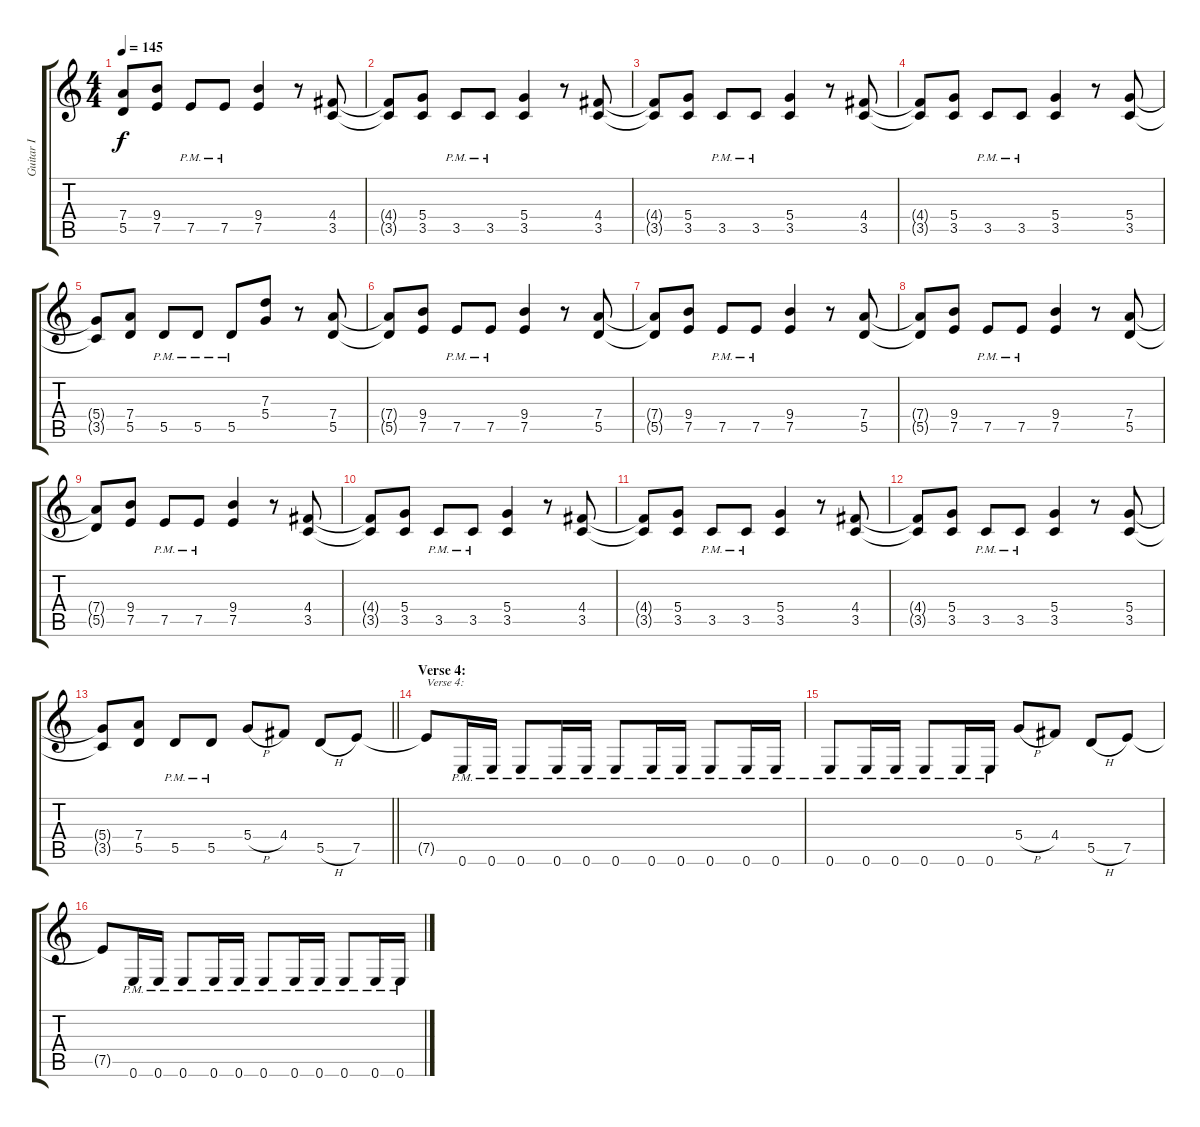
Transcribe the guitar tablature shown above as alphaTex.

\track ("Guitar I" "Guitar I") {instrument distortionguitar}
\staff {score tabs}
\tuning (E4 B3 G3 D3 A2 E2) {hide}
\ts (4 4)
\tempo 145
\clef g2
\ks c
(7.4{t} 5.5{t}).8{dy f} (9.4 7.5).8 7.5{pm}.8 7.5{pm}.8 (9.4 7.5).4 r.8 (4.4 3.5).8 |
(4.4{t} 3.5{t}).8 (5.4 3.5).8 3.5{pm}.8 3.5{pm}.8 (5.4 3.5).4 r.8 (4.4 3.5).8 |
(4.4{t} 3.5{t}).8 (5.4 3.5).8 3.5{pm}.8 3.5{pm}.8 (5.4 3.5).4 r.8 (4.4 3.5).8 |
(4.4{t} 3.5{t}).8 (5.4 3.5).8 3.5{pm}.8 3.5{pm}.8 (5.4 3.5).4 r.8 (5.4 3.5).8 |
(5.4{t} 3.5{t}).8 (7.4 5.5).8 5.5{pm}.8 5.5{pm}.8 5.5{pm}.8 (7.3 5.4).8 r.8 (7.4 5.5).8 |
(7.4{t} 5.5{t}).8 (9.4 7.5).8 7.5{pm}.8 7.5{pm}.8 (9.4 7.5).4 r.8 (7.4 5.5).8 |
(7.4{t} 5.5{t}).8 (9.4 7.5).8 7.5{pm}.8 7.5{pm}.8 (9.4 7.5).4 r.8 (7.4 5.5).8 |
(7.4{t} 5.5{t}).8 (9.4 7.5).8 7.5{pm}.8 7.5{pm}.8 (9.4 7.5).4 r.8 (7.4 5.5).8 |
(7.4{t} 5.5{t}).8 (9.4 7.5).8 7.5{pm}.8 7.5{pm}.8 (9.4 7.5).4 r.8 (4.4 3.5).8 |
(4.4{t} 3.5{t}).8 (5.4 3.5).8 3.5{pm}.8 3.5{pm}.8 (5.4 3.5).4 r.8 (4.4 3.5).8 |
(4.4{t} 3.5{t}).8 (5.4 3.5).8 3.5{pm}.8 3.5{pm}.8 (5.4 3.5).4 r.8 (4.4 3.5).8 |
(4.4{t} 3.5{t}).8 (5.4 3.5).8 3.5{pm}.8 3.5{pm}.8 (5.4 3.5).4 r.8 (5.4 3.5).8 |
\barLineRight lightlight
(5.4{t} 3.5{t}).8 (7.4 5.5).8 5.5{pm}.8 5.5{pm}.8 5.4{h}.8 4.4.8 5.5{h}.8 7.5.8 |
\section ("" "Verse 4:")
7.5{t}.8{txt "Verse 4:"} 0.6{pm}.16 0.6{pm}.16 0.6{pm}.8 0.6{pm}.16 0.6{pm}.16 0.6{pm}.8 0.6{pm}.16 0.6{pm}.16 0.6{pm}.8 0.6{pm}.16 0.6{pm}.16 |
0.6{pm}.8 0.6{pm}.16 0.6{pm}.16 0.6{pm}.8 0.6{pm}.16 0.6{pm}.16 5.4{h}.8 4.4.8 5.5{h}.8 7.5.8 |
7.5{t}.8 0.6{pm}.16 0.6{pm}.16 0.6{pm}.8 0.6{pm}.16 0.6{pm}.16 0.6{pm}.8 0.6{pm}.16 0.6{pm}.16 0.6{pm}.8 0.6{pm}.16 0.6{pm}.16
